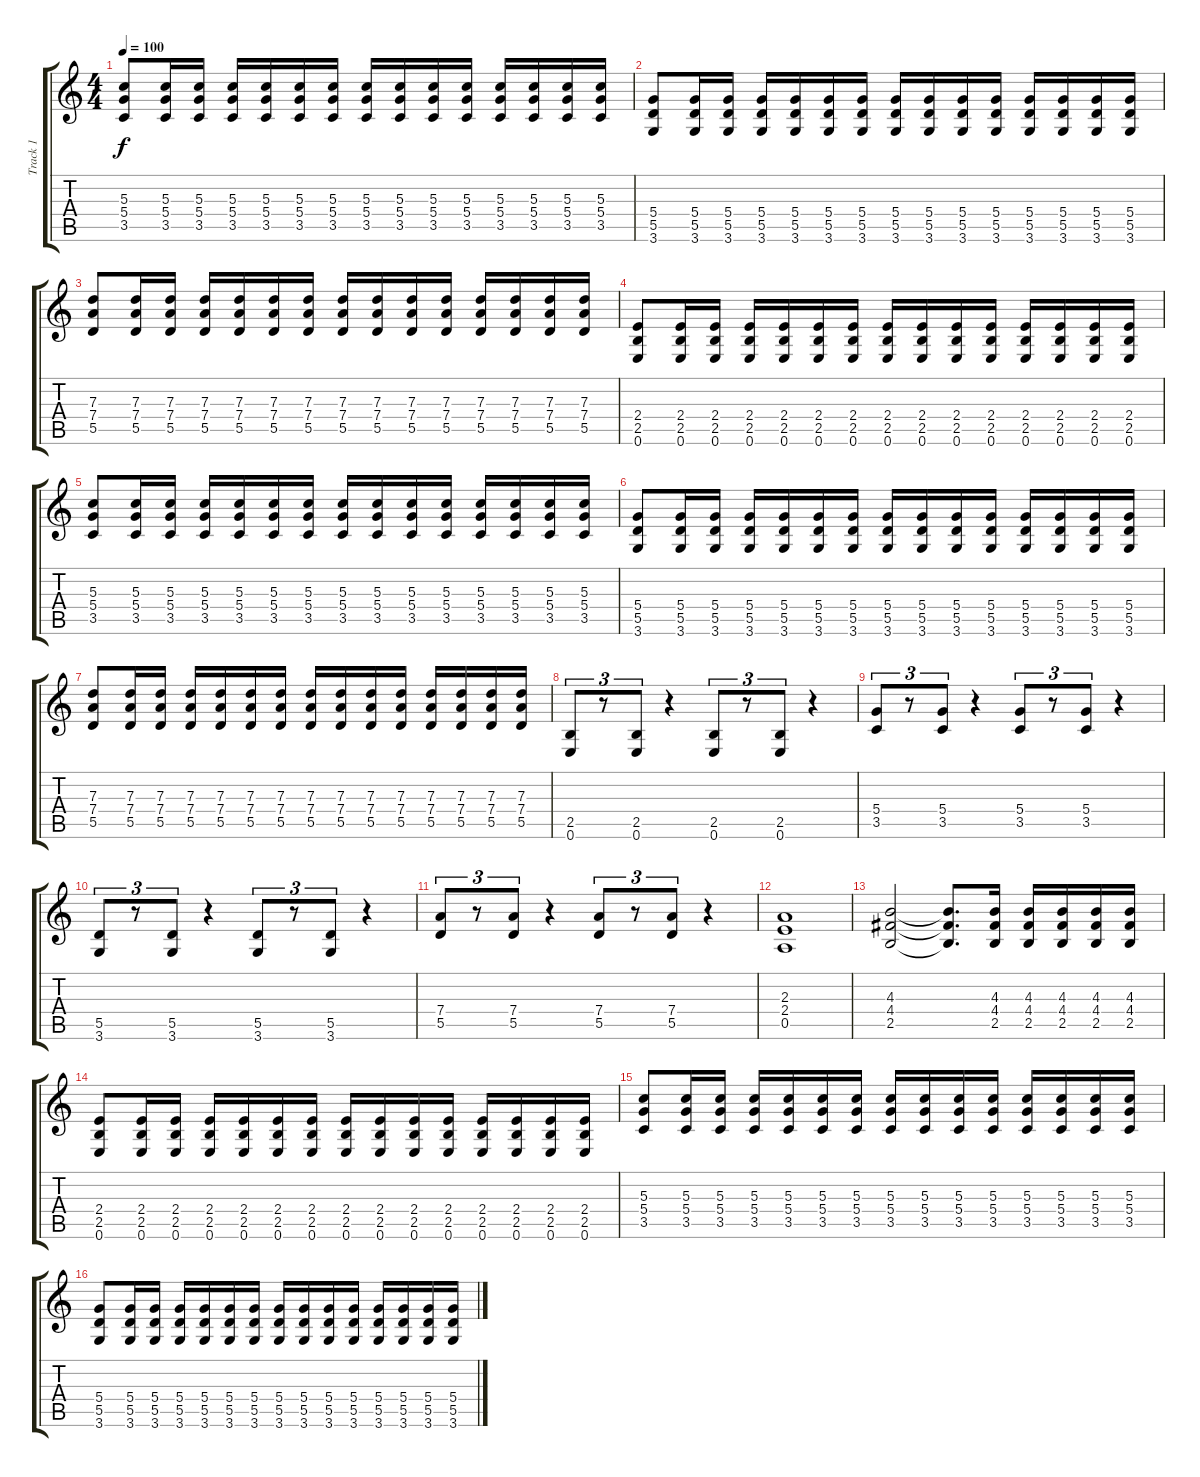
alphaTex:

\track ("Track 1" "Track 1") {instrument distortionguitar}
\staff {score tabs}
\tuning (E4 B3 G3 D3 A2 E2) {hide}
\ts (4 4)
\tempo 100
\clef g2
\ks c
(5.3 5.4 3.5).8{dy f} (5.3 5.4 3.5).16 (5.3 5.4 3.5).16 (5.3 5.4 3.5).16 (5.3 5.4 3.5).16 (5.3 5.4 3.5).16 (5.3 5.4 3.5).16 (5.3 5.4 3.5).16 (5.3 5.4 3.5).16 (5.3 5.4 3.5).16 (5.3 5.4 3.5).16 (5.3 5.4 3.5).16 (5.3 5.4 3.5).16 (5.3 5.4 3.5).16 (5.3 5.4 3.5).16 |
(5.4 5.5 3.6).8 (5.4 5.5 3.6).16 (5.4 5.5 3.6).16 (5.4 5.5 3.6).16 (5.4 5.5 3.6).16 (5.4 5.5 3.6).16 (5.4 5.5 3.6).16 (5.4 5.5 3.6).16 (5.4 5.5 3.6).16 (5.4 5.5 3.6).16 (5.4 5.5 3.6).16 (5.4 5.5 3.6).16 (5.4 5.5 3.6).16 (5.4 5.5 3.6).16 (5.4 5.5 3.6).16 |
(7.3 7.4 5.5).8 (7.3 7.4 5.5).16 (7.3 7.4 5.5).16 (7.3 7.4 5.5).16 (7.3 7.4 5.5).16 (7.3 7.4 5.5).16 (7.3 7.4 5.5).16 (7.3 7.4 5.5).16 (7.3 7.4 5.5).16 (7.3 7.4 5.5).16 (7.3 7.4 5.5).16 (7.3 7.4 5.5).16 (7.3 7.4 5.5).16 (7.3 7.4 5.5).16 (7.3 7.4 5.5).16 |
(2.4 2.5 0.6).8 (2.4 2.5 0.6).16 (2.4 2.5 0.6).16 (2.4 2.5 0.6).16 (2.4 2.5 0.6).16 (2.4 2.5 0.6).16 (2.4 2.5 0.6).16 (2.4 2.5 0.6).16 (2.4 2.5 0.6).16 (2.4 2.5 0.6).16 (2.4 2.5 0.6).16 (2.4 2.5 0.6).16 (2.4 2.5 0.6).16 (2.4 2.5 0.6).16 (2.4 2.5 0.6).16 |
(5.3 5.4 3.5).8 (5.3 5.4 3.5).16 (5.3 5.4 3.5).16 (5.3 5.4 3.5).16 (5.3 5.4 3.5).16 (5.3 5.4 3.5).16 (5.3 5.4 3.5).16 (5.3 5.4 3.5).16 (5.3 5.4 3.5).16 (5.3 5.4 3.5).16 (5.3 5.4 3.5).16 (5.3 5.4 3.5).16 (5.3 5.4 3.5).16 (5.3 5.4 3.5).16 (5.3 5.4 3.5).16 |
(5.4 5.5 3.6).8 (5.4 5.5 3.6).16 (5.4 5.5 3.6).16 (5.4 5.5 3.6).16 (5.4 5.5 3.6).16 (5.4 5.5 3.6).16 (5.4 5.5 3.6).16 (5.4 5.5 3.6).16 (5.4 5.5 3.6).16 (5.4 5.5 3.6).16 (5.4 5.5 3.6).16 (5.4 5.5 3.6).16 (5.4 5.5 3.6).16 (5.4 5.5 3.6).16 (5.4 5.5 3.6).16 |
(7.3 7.4 5.5).8 (7.3 7.4 5.5).16 (7.3 7.4 5.5).16 (7.3 7.4 5.5).16 (7.3 7.4 5.5).16 (7.3 7.4 5.5).16 (7.3 7.4 5.5).16 (7.3 7.4 5.5).16 (7.3 7.4 5.5).16 (7.3 7.4 5.5).16 (7.3 7.4 5.5).16 (7.3 7.4 5.5).16 (7.3 7.4 5.5).16 (7.3 7.4 5.5).16 (7.3 7.4 5.5).16 |
(2.5 0.6).8{tu (3 2)} r.8{tu (3 2)} (2.5 0.6).8{tu (3 2)} r.4 (2.5 0.6).8{tu (3 2)} r.8{tu (3 2)} (2.5 0.6).8{tu (3 2)} r.4 |
(5.4 3.5).8{tu (3 2)} r.8{tu (3 2)} (5.4 3.5).8{tu (3 2)} r.4 (5.4 3.5).8{tu (3 2)} r.8{tu (3 2)} (5.4 3.5).8{tu (3 2)} r.4 |
(5.5 3.6).8{tu (3 2)} r.8{tu (3 2)} (5.5 3.6).8{tu (3 2)} r.4 (5.5 3.6).8{tu (3 2)} r.8{tu (3 2)} (5.5 3.6).8{tu (3 2)} r.4 |
(7.4 5.5).8{tu (3 2)} r.8{tu (3 2)} (7.4 5.5).8{tu (3 2)} r.4 (7.4 5.5).8{tu (3 2)} r.8{tu (3 2)} (7.4 5.5).8{tu (3 2)} r.4 |
(2.3 2.4 0.5).1 |
(4.3 4.4 2.5).2 (4.3{t} 4.4{t} 2.5{t}).8{d} (4.3 4.4 2.5).16 (4.3 4.4 2.5).16 (4.3 4.4 2.5).16 (4.3 4.4 2.5).16 (4.3 4.4 2.5).16 |
(2.4 2.5 0.6).8 (2.4 2.5 0.6).16 (2.4 2.5 0.6).16 (2.4 2.5 0.6).16 (2.4 2.5 0.6).16 (2.4 2.5 0.6).16 (2.4 2.5 0.6).16 (2.4 2.5 0.6).16 (2.4 2.5 0.6).16 (2.4 2.5 0.6).16 (2.4 2.5 0.6).16 (2.4 2.5 0.6).16 (2.4 2.5 0.6).16 (2.4 2.5 0.6).16 (2.4 2.5 0.6).16 |
(5.3 5.4 3.5).8 (5.3 5.4 3.5).16 (5.3 5.4 3.5).16 (5.3 5.4 3.5).16 (5.3 5.4 3.5).16 (5.3 5.4 3.5).16 (5.3 5.4 3.5).16 (5.3 5.4 3.5).16 (5.3 5.4 3.5).16 (5.3 5.4 3.5).16 (5.3 5.4 3.5).16 (5.3 5.4 3.5).16 (5.3 5.4 3.5).16 (5.3 5.4 3.5).16 (5.3 5.4 3.5).16 |
(5.4 5.5 3.6).8 (5.4 5.5 3.6).16 (5.4 5.5 3.6).16 (5.4 5.5 3.6).16 (5.4 5.5 3.6).16 (5.4 5.5 3.6).16 (5.4 5.5 3.6).16 (5.4 5.5 3.6).16 (5.4 5.5 3.6).16 (5.4 5.5 3.6).16 (5.4 5.5 3.6).16 (5.4 5.5 3.6).16 (5.4 5.5 3.6).16 (5.4 5.5 3.6).16 (5.4 5.5 3.6).16
